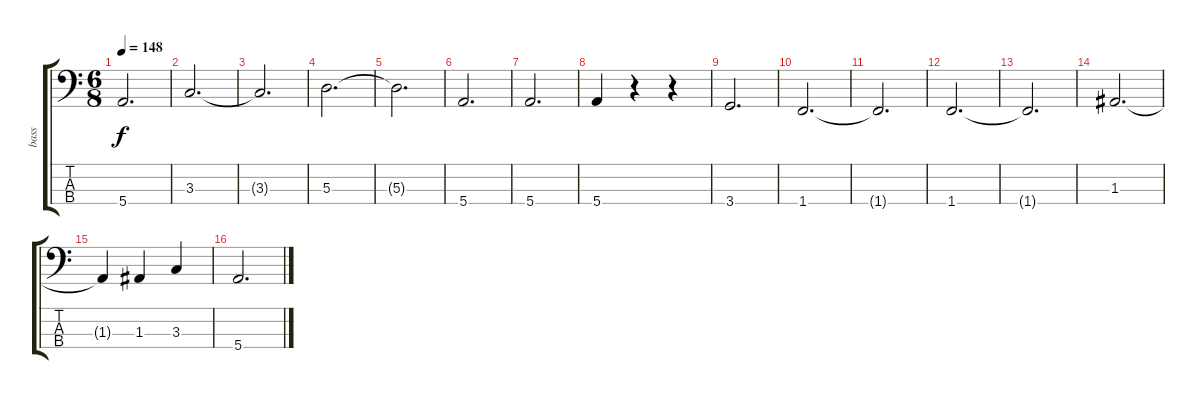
\track ("bass" "bass") {instrument electricbassfinger}
\staff {score tabs}
\tuning (G2 D2 A1 E1) {hide}
\ts (6 8)
\tempo 148
\clef f4
\ks c
5.4{t}.2{d dy f} |
3.3.2{d} |
3.3{t}.2{d} |
5.3.2{d} |
5.3{t}.2{d} |
5.4.2{d} |
5.4.2{d} |
5.4.4 r.4 r.4 |
3.4.2{d} |
1.4.2{d} |
1.4{t}.2{d} |
1.4.2{d} |
1.4{t}.2{d} |
1.3.2{d} |
1.3{t}.4 1.3.4 3.3.4 |
5.4.2{d}
